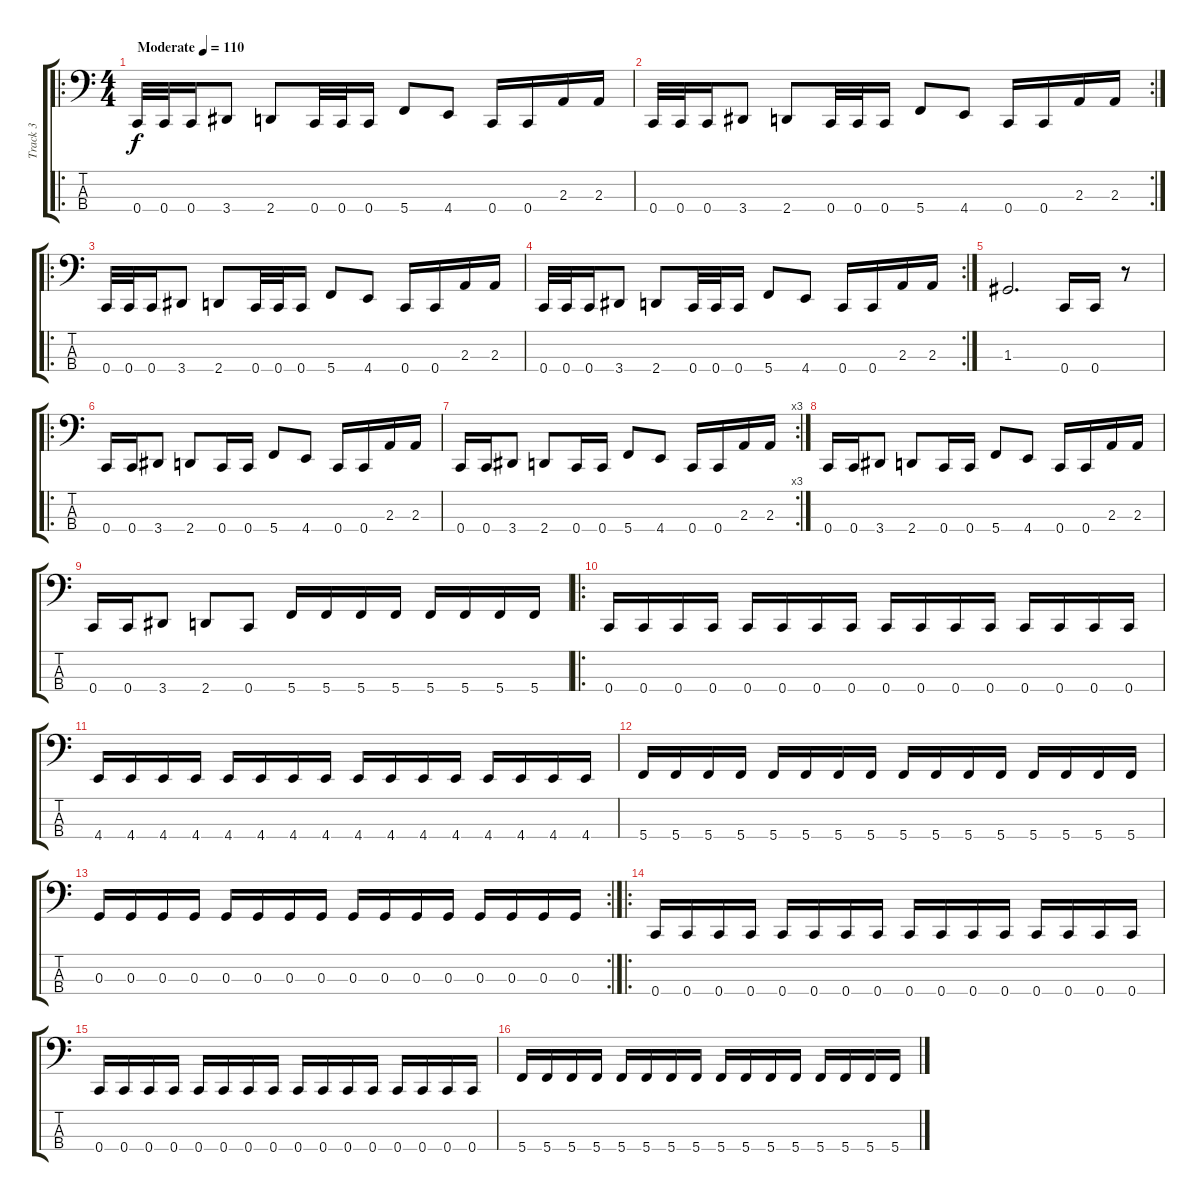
\track ("Track 3" "Track 3") {instrument electricbassfinger}
\staff {score tabs}
\tuning (F2 C2 G1 C1) {hide}
\ro
\ts (4 4)
\tempo (110 "Moderate")
\clef f4
\ks c
0.4.32{dy f instrument electricbassfinger} 0.4.32 0.4.16 3.4.8 2.4.8 0.4.32 0.4.32 0.4.16 5.4.8 4.4.8 0.4.16 0.4.16 2.3.16 2.3.16 |
\rc 2
0.4.32 0.4.32 0.4.16 3.4.8 2.4.8 0.4.32 0.4.32 0.4.16 5.4.8 4.4.8 0.4.16 0.4.16 2.3.16 2.3.16 |
\ro
0.4.32 0.4.32 0.4.16 3.4.8 2.4.8 0.4.32 0.4.32 0.4.16 5.4.8 4.4.8 0.4.16 0.4.16 2.3.16 2.3.16 |
\rc 2
0.4.32 0.4.32 0.4.16 3.4.8 2.4.8 0.4.32 0.4.32 0.4.16 5.4.8 4.4.8 0.4.16 0.4.16 2.3.16 2.3.16 |
1.3.2{d} 0.4.16 0.4.16 r.8 |
\ro
0.4.16 0.4.16 3.4.8 2.4.8 0.4.16 0.4.16 5.4.8 4.4.8 0.4.16 0.4.16 2.3.16 2.3.16 |
\rc 3
0.4.16 0.4.16 3.4.8 2.4.8 0.4.16 0.4.16 5.4.8 4.4.8 0.4.16 0.4.16 2.3.16 2.3.16 |
0.4.16 0.4.16 3.4.8 2.4.8 0.4.16 0.4.16 5.4.8 4.4.8 0.4.16 0.4.16 2.3.16 2.3.16 |
0.4.16 0.4.16 3.4.8 2.4.8 0.4.8 5.4.16 5.4.16 5.4.16 5.4.16 5.4.16 5.4.16 5.4.16 5.4.16 |
\ro
0.4.16 0.4.16 0.4.16 0.4.16 0.4.16 0.4.16 0.4.16 0.4.16 0.4.16 0.4.16 0.4.16 0.4.16 0.4.16 0.4.16 0.4.16 0.4.16 |
4.4.16 4.4.16 4.4.16 4.4.16 4.4.16 4.4.16 4.4.16 4.4.16 4.4.16 4.4.16 4.4.16 4.4.16 4.4.16 4.4.16 4.4.16 4.4.16 |
5.4.16 5.4.16 5.4.16 5.4.16 5.4.16 5.4.16 5.4.16 5.4.16 5.4.16 5.4.16 5.4.16 5.4.16 5.4.16 5.4.16 5.4.16 5.4.16 |
\rc 2
0.3.16 0.3.16 0.3.16 0.3.16 0.3.16 0.3.16 0.3.16 0.3.16 0.3.16 0.3.16 0.3.16 0.3.16 0.3.16 0.3.16 0.3.16 0.3.16 |
\ro
0.4.16 0.4.16 0.4.16 0.4.16 0.4.16 0.4.16 0.4.16 0.4.16 0.4.16 0.4.16 0.4.16 0.4.16 0.4.16 0.4.16 0.4.16 0.4.16 |
0.4.16 0.4.16 0.4.16 0.4.16 0.4.16 0.4.16 0.4.16 0.4.16 0.4.16 0.4.16 0.4.16 0.4.16 0.4.16 0.4.16 0.4.16 0.4.16 |
5.4.16 5.4.16 5.4.16 5.4.16 5.4.16 5.4.16 5.4.16 5.4.16 5.4.16 5.4.16 5.4.16 5.4.16 5.4.16 5.4.16 5.4.16 5.4.16
